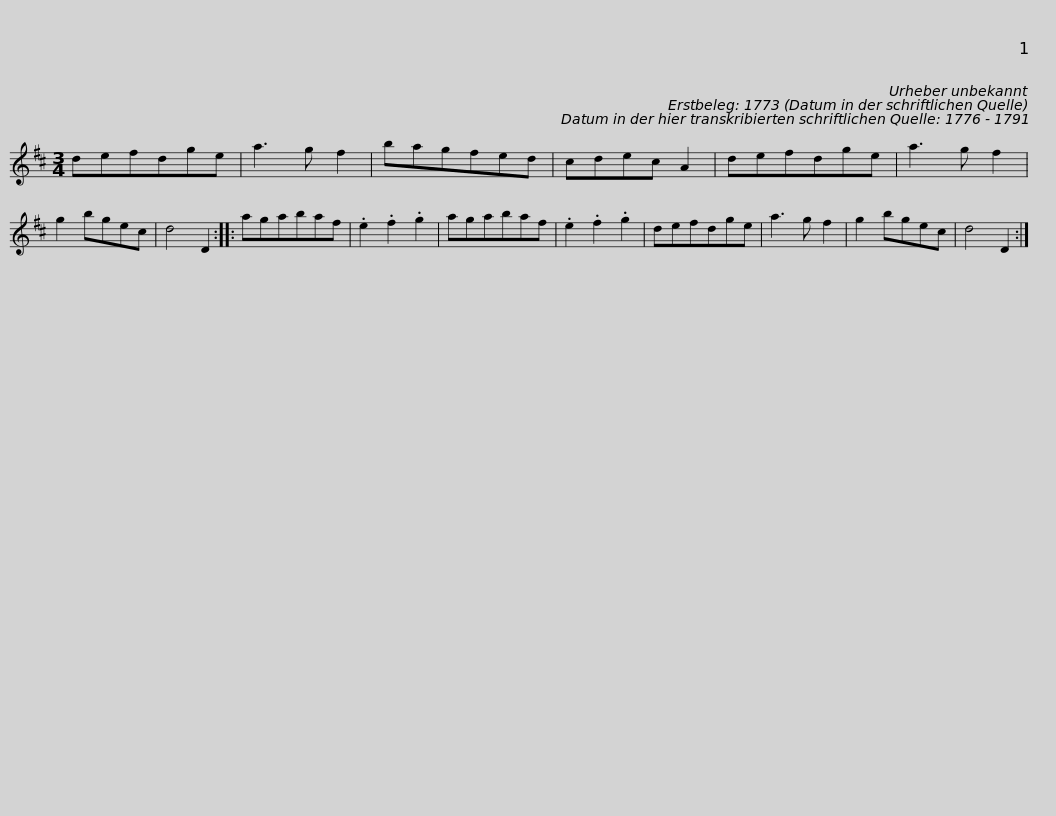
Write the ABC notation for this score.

X:1
L:1/8
M:3/4
I:linebreak $
K:D
V:1 treble
V:1
 defdge | a3 g f2 | bagfed | cdec A2 | defdge | %5
 a3 g f2 | g2 bgec | d4 D2 ::$ agabaf | .e2 .f2 .g2 | %10
 agabaf | .e2 .f2 .g2 | defdge | a3 g f2 | g2 bgec | %15
 d4 D2 :| %16
